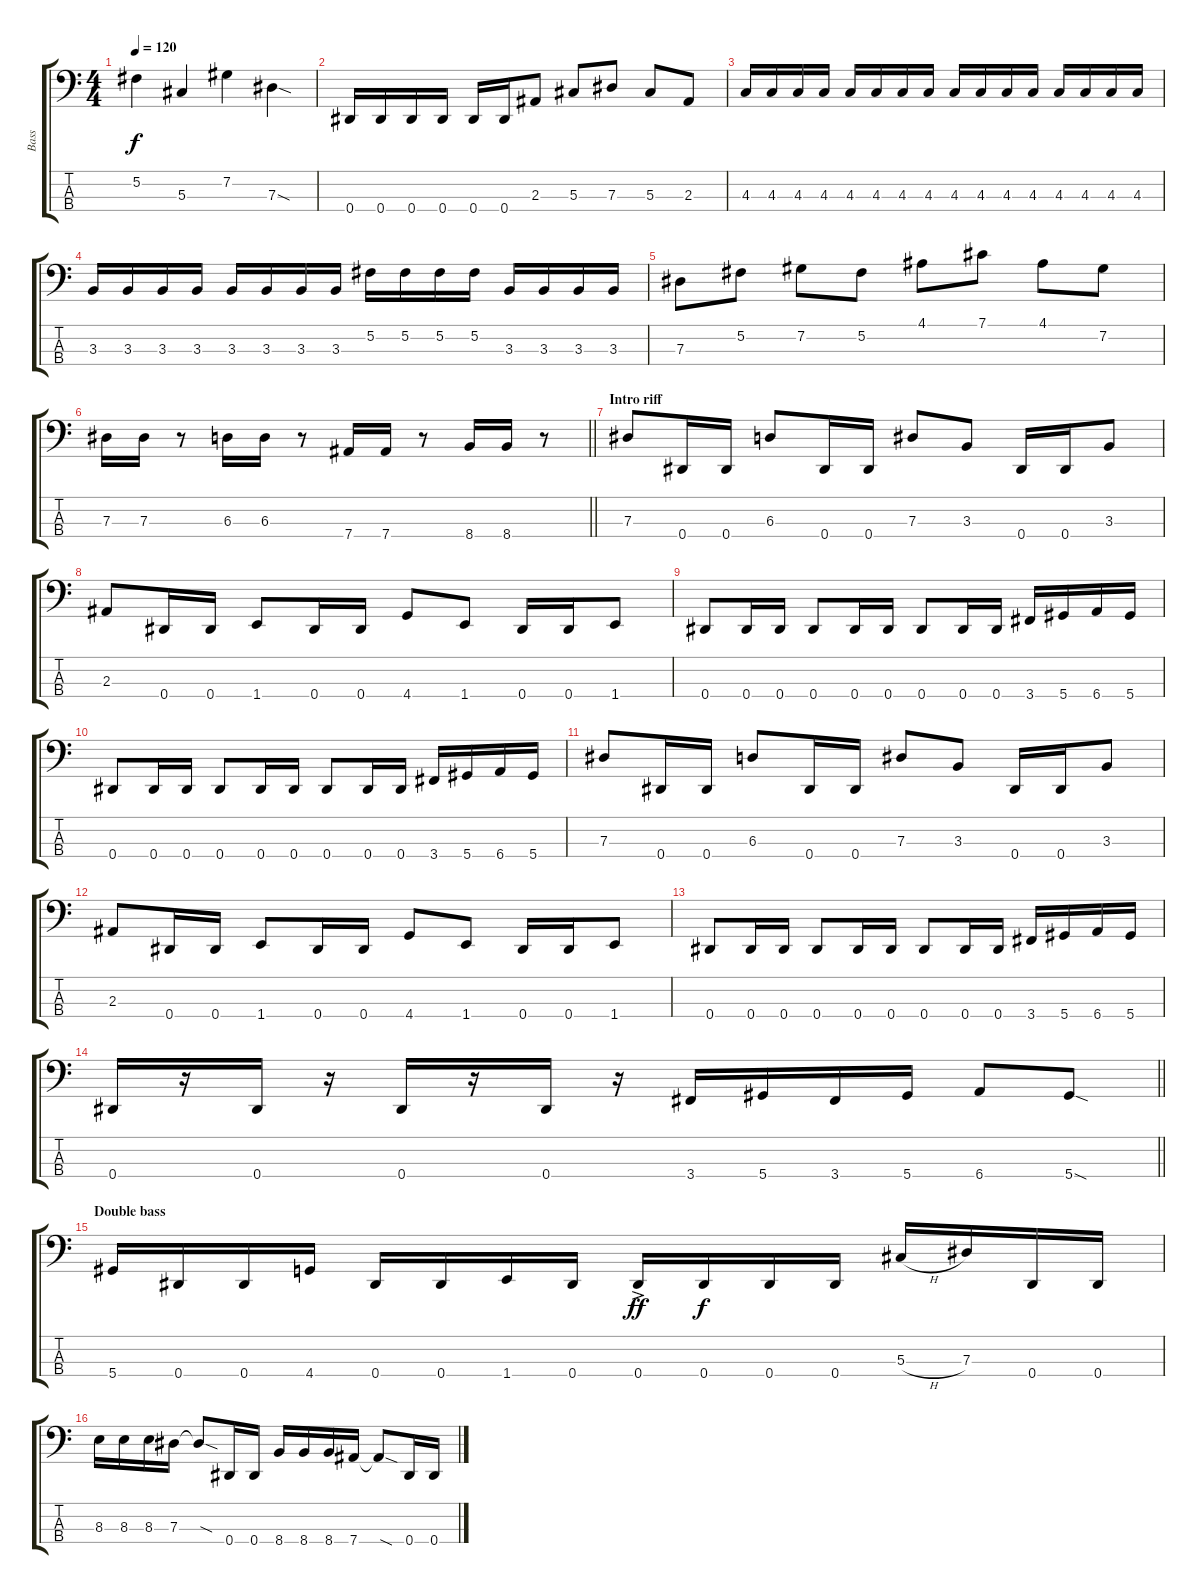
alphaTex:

\track ("Bass" "Bass") {instrument electricbassfinger}
\staff {score tabs}
\tuning (Gb2 Db2 Ab1 Eb1) {hide}
\ts (4 4)
\tempo 120
\clef f4
\ks c
5.2.4{dy f} 5.3.4 7.2.4 7.3{sod}.4 |
0.4.16 0.4.16 0.4.16 0.4.16 0.4.16 0.4.16 2.3.8 5.3.8 7.3.8 5.3.8 2.3.8 |
4.3.16 4.3.16 4.3.16 4.3.16 4.3.16 4.3.16 4.3.16 4.3.16 4.3.16 4.3.16 4.3.16 4.3.16 4.3.16 4.3.16 4.3.16 4.3.16 |
3.3.16 3.3.16 3.3.16 3.3.16 3.3.16 3.3.16 3.3.16 3.3.16 5.2.16 5.2.16 5.2.16 5.2.16 3.3.16 3.3.16 3.3.16 3.3.16 |
7.3.8 5.2.8 7.2.8 5.2.8 4.1.8 7.1.8 4.1.8 7.2.8 |
\barLineRight lightlight
7.3.16 7.3.16 r.8 6.3.16 6.3.16 r.8 7.4.16 7.4.16 r.8 8.4.16 8.4.16 r.8 |
\section ("" "Intro riff")
7.3.8 0.4.16 0.4.16 6.3.8 0.4.16 0.4.16 7.3.8 3.3.8 0.4.16 0.4.16 3.3.8 |
2.3.8 0.4.16 0.4.16 1.4.8 0.4.16 0.4.16 4.4.8 1.4.8 0.4.16 0.4.16 1.4.8 |
0.4.8 0.4.16 0.4.16 0.4.8 0.4.16 0.4.16 0.4.8 0.4.16 0.4.16 3.4.16 5.4.16 6.4.16 5.4.16 |
0.4.8 0.4.16 0.4.16 0.4.8 0.4.16 0.4.16 0.4.8 0.4.16 0.4.16 3.4.16 5.4.16 6.4.16 5.4.16 |
7.3.8 0.4.16 0.4.16 6.3.8 0.4.16 0.4.16 7.3.8 3.3.8 0.4.16 0.4.16 3.3.8 |
2.3.8 0.4.16 0.4.16 1.4.8 0.4.16 0.4.16 4.4.8 1.4.8 0.4.16 0.4.16 1.4.8 |
0.4.8 0.4.16 0.4.16 0.4.8 0.4.16 0.4.16 0.4.8 0.4.16 0.4.16 3.4.16 5.4.16 6.4.16 5.4.16 |
\barLineRight lightlight
0.4.16 r.16 0.4.16 r.16 0.4.16 r.16 0.4.16 r.16 3.4.16 5.4.16 3.4.16 5.4.16 6.4.8 5.4{sod}.8 |
\section ("" "Double bass")
5.4.16 0.4.16 0.4.16 4.4.16 0.4.16 0.4.16 1.4.16 0.4.16 0.4{ac}.16{dy ff} 0.4.16{dy f} 0.4.16 0.4.16 5.3{h}.16 7.3.16 0.4.16 0.4.16 |
8.3.16 8.3.16 8.3.16 7.3.16 7.3{sod t}.8 0.4.16 0.4.16 8.4.16 8.4.16 8.4.16 7.4.16 7.4{sod t}.8 0.4.16 0.4.16
